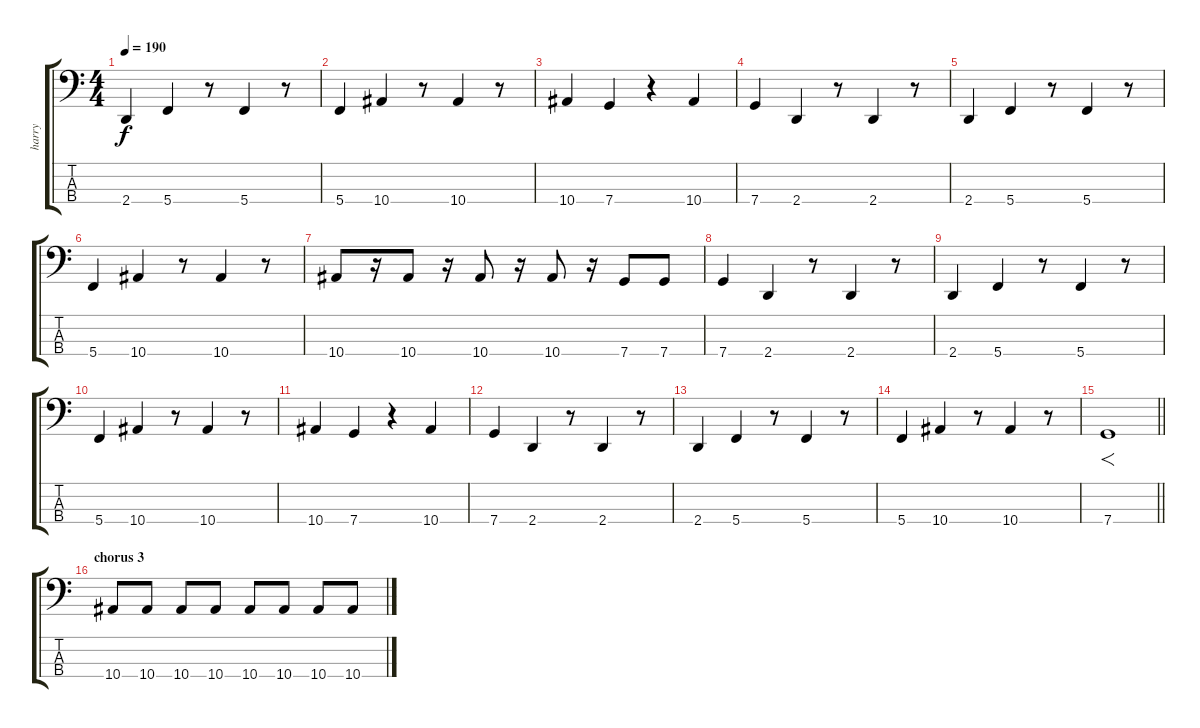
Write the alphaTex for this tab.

\track ("harry" "harry") {instrument slapbass1}
\staff {score tabs}
\tuning (F2 C2 G1 C1) {hide}
\ts (4 4)
\tempo 190
\clef f4
\ks c
2.4.4{dy f} 5.4.4 r.8 5.4.4 r.8 |
5.4.4 10.4.4 r.8 10.4.4 r.8 |
10.4.4 7.4.4 r.4 10.4.4 |
7.4.4 2.4.4 r.8 2.4.4 r.8 |
2.4.4 5.4.4 r.8 5.4.4 r.8 |
5.4.4 10.4.4 r.8 10.4.4 r.8 |
10.4.8 r.16 10.4.8 r.16 10.4.8 r.16 10.4.8 r.16 7.4.8 7.4.8 |
7.4.4 2.4.4 r.8 2.4.4 r.8 |
2.4.4 5.4.4 r.8 5.4.4 r.8 |
5.4.4 10.4.4 r.8 10.4.4 r.8 |
10.4.4 7.4.4 r.4 10.4.4 |
7.4.4 2.4.4 r.8 2.4.4 r.8 |
2.4.4 5.4.4 r.8 5.4.4 r.8 |
5.4.4 10.4.4 r.8 10.4.4 r.8 |
\barLineRight lightlight
7.4.1{f} |
\section ("" "chorus 3")
10.4.8 10.4.8 10.4.8 10.4.8 10.4.8 10.4.8 10.4.8 10.4.8
